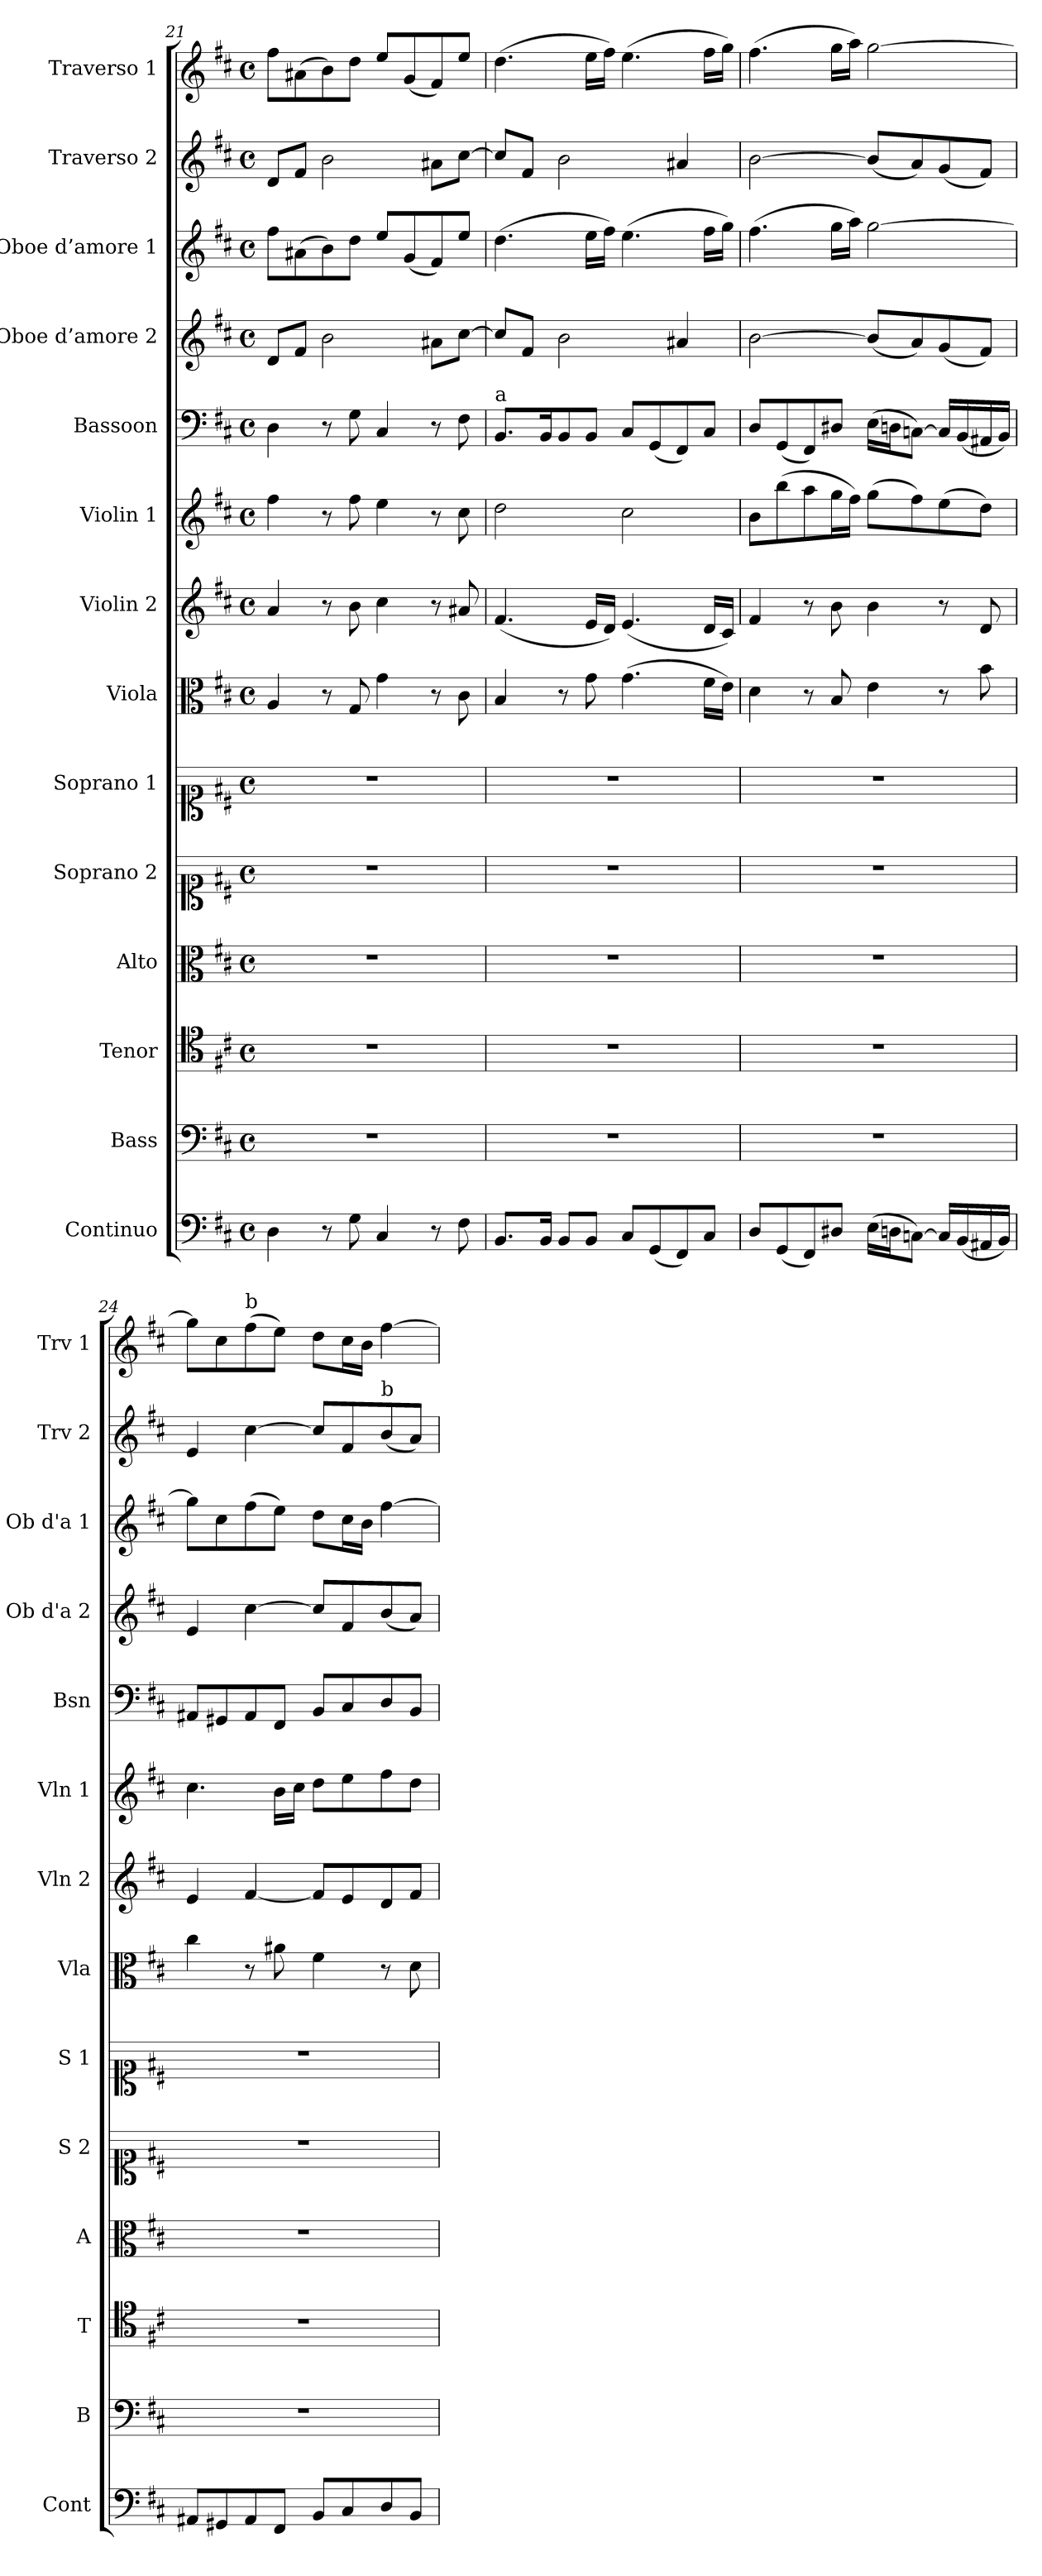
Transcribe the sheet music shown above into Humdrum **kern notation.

**kern	**kern	**kern	**kern	**kern	**kern	**kern	**kern	**kern	**kern	**kern	**kern	**kern	**kern
*part14	*part13	*part12	*part11	*part10	*part9	*part8	*part7	*part6	*part5	*part4	*part3	*part2	*part1
*staff14	*staff13	*staff12	*staff11	*staff10	*staff9	*staff8	*staff7	*staff6	*staff5	*staff4	*staff3	*staff2	*staff1
*I"Continuo	*I"Bass	*I"Tenor	*I"Alto	*I"Soprano 2	*I"Soprano 1	*I"Viola	*I"Violin 2	*I"Violin 1	*I"Bassoon	*I"Oboe d’amore 2	*I"Oboe d’amore 1	*I"Traverso 2	*I"Traverso 1
*I'Cont	*I'B	*I'T	*I'A	*I'S 2	*I'S 1	*I'Vla	*I'Vln 2	*I'Vln 1	*I'Bsn	*I'Ob d'a 2	*I'Ob d'a 1	*I'Trv 2	*I'Trv 1
!!LO:PB:g=z
*clefF4	*clefF4	*clefC4	*clefC3	*clefC1	*clefC1	*clefC3	*clefG2	*clefG2	*clefF4	*clefG2	*clefG2	*clefG2	*clefG2
*k[f#c#]	*k[f#c#]	*k[f#c#]	*k[f#c#]	*k[f#c#]	*k[f#c#]	*k[f#c#]	*k[f#c#]	*k[f#c#]	*k[f#c#]	*k[f#c#]	*k[f#c#]	*k[f#c#]	*k[f#c#]
*M4/4	*M4/4	*M4/4	*M4/4	*M4/4	*M4/4	*M4/4	*M4/4	*M4/4	*M4/4	*M4/4	*M4/4	*M4/4	*M4/4
*met(c)	*met(c)	*met(c)	*met(c)	*met(c)	*met(c)	*met(c)	*met(c)	*met(c)	*met(c)	*met(c)	*met(c)	*met(c)	*met(c)
=21	=21	=21	=21	=21	=21	=21	=21	=21	=21	=21	=21	=21	=21
4D\	1r	1r	1r	1r	1r	4A/	4a/	4ff#\	4D\	8d/L	8ff#\L	8d/L	8ff#\L
.	.	.	.	.	.	.	.	.	.	8f#/J	(8a#X\	8f#/J	(8a#X\
8r	.	.	.	.	.	8r	8r	8r	8r	2b\	8b\)	2b\	8b\)
8G\	.	.	.	.	.	8G/	8b\	8ff#\	8G\	.	8dd\J	.	8dd\J
4C#/	.	.	.	.	.	4g\	4cc#\	4ee\	4C#/	.	8ee/L	.	8ee/L
.	.	.	.	.	.	.	.	.	.	.	(8g/	.	(8g/
8r	.	.	.	.	.	8r	8r	8r	8r	8a#X\L	8f#/)	8a#X\L	8f#/)
8F#\	.	.	.	.	.	8c#\	8a#X/	8cc#\	8F#\	[8cc#\J	8ee/J	[8cc#\J	8ee/J
=22	=22	=22	=22	=22	=22	=22	=22	=22	=22	=22	=22	=22	=22
!	!	!	!	!	!	!	!	!	!LO:TX:a:t=a	!	!	!	!
8.BB/L	1r	1r	1r	1r	1r	4B/	(4.f#/	2dd\	8.BB/L	8cc#/L]	(4.dd\	8cc#/L]	(4.dd\
.	.	.	.	.	.	.	.	.	.	8f#/J	.	8f#/J	.
16BB/Jk	.	.	.	.	.	.	.	.	16BB/K	.	.	.	.
8BB/L	.	.	.	.	.	8r	.	.	8BB/	2b\	.	2b\	.
8BB/J	.	.	.	.	.	8g\	16e/LL	.	8BB/J	.	16ee\LL	.	16ee\LL
.	.	.	.	.	.	.	16d/JJ)	.	.	.	16ff#\JJ)	.	16ff#\JJ)
8C#/L	.	.	.	.	.	(4.g\	(4.e/	2cc#\	8C#/L	.	(4.ee\	.	(4.ee\
(8GG/	.	.	.	.	.	.	.	.	(8GG/	.	.	.	.
8FF#/)	.	.	.	.	.	.	.	.	8FF#/)	4a#X/	.	4a#X/	.
8C#/J	.	.	.	.	.	16f#\LL	16d/LL	.	8C#/J	.	16ff#\LL	.	16ff#\LL
.	.	.	.	.	.	16e\JJ)	16c#/JJ)	.	.	.	16gg\JJ)	.	16gg\JJ)
=23	=23	=23	=23	=23	=23	=23	=23	=23	=23	=23	=23	=23	=23
8D/L	1r	1r	1r	1r	1r	4d\	4f#/	8b\L	8D/L	[2b\	(4.ff#\	[2b\	(4.ff#\
(8GG/	.	.	.	.	.	.	.	(8bb\	(8GG/	.	.	.	.
8FF#/)	.	.	.	.	.	8r	8r	8aa\	8FF#/)	.	.	.	.
8D#X/J	.	.	.	.	.	8B/	8b\	16gg\L	8D#X/J	.	16gg\LL	.	16gg\LL
.	.	.	.	.	.	.	.	16ff#\JJ)	.	.	16aa\JJ)	.	16aa\JJ)
(16E\LL	.	.	.	.	.	4e\	4b\	(8gg\L	(16E\LL	(8b/L]	[2gg\	(8b/L]	[2gg\
16Dn\J	.	.	.	.	.	.	.	.	16Dn\J	.	.	.	.
[8Cn\J)	.	.	.	.	.	.	.	8ff#\)	[8Cn\J)	8a/)	.	8a/)	.
16C/LL]	.	.	.	.	.	8r	8r	(8ee\	16C/LL]	(8g/	.	(8g/	.
(16BB/	.	.	.	.	.	.	.	.	(16BB/	.	.	.	.
16AA#X/	.	.	.	.	.	8b\	8d/	8dd\J)	16AA#X/	8f#/J)	.	8f#/J)	.
16BB/JJ)	.	.	.	.	.	.	.	.	16BB/JJ)	.	.	.	.
=24	=24	=24	=24	=24	=24	=24	=24	=24	=24	=24	=24	=24	=24
8AA#X/L	1r	1r	1r	1r	1r	4cc#\	4e/	4.cc#\	8AA#X/L	4e/	8gg\L]	4e/	8gg\L]
8GG#X/	.	.	.	.	.	.	.	.	8GG#X/	.	8cc#\	.	8cc#\
!	!	!	!	!	!	!	!	!	!	!	!	!	!LO:TX:a:t=b
8AA#/	.	.	.	.	.	8r	[4f#/	.	8AA#/	[4cc#\	(8ff#\	[4cc#\	(8ff#\
8FF#/J	.	.	.	.	.	8a#X\	.	16b\LL	8FF#/J	.	8ee\J)	.	8ee\J)
.	.	.	.	.	.	.	.	16cc#\JJ	.	.	.	.	.
8BB/L	.	.	.	.	.	4f#\	8f#/L]	8dd\L	8BB/L	8cc#/L]	8dd\L	8cc#/L]	8dd\L
8C#/	.	.	.	.	.	.	8e/	8ee\	8C#/	8f#/	16cc#\L	8f#/	16cc#\L
.	.	.	.	.	.	.	.	.	.	.	16b\JJ	.	16b\JJ
!	!	!	!	!	!	!	!	!	!	!	!	!LO:TX:a:t=b	!
8D/	.	.	.	.	.	8r	8d/	8ff#\	8D/	(8b/	[4ff#\	(8b/	[4ff#\
8BB/J	.	.	.	.	.	8d\	8f#/J	8dd\J	8BB/J	8a/J)	.	8a/J)	.
=	=	=	=	=	=	=	=	=	=	=	=	=	=
*-	*-	*-	*-	*-	*-	*-	*-	*-	*-	*-	*-	*-	*-
